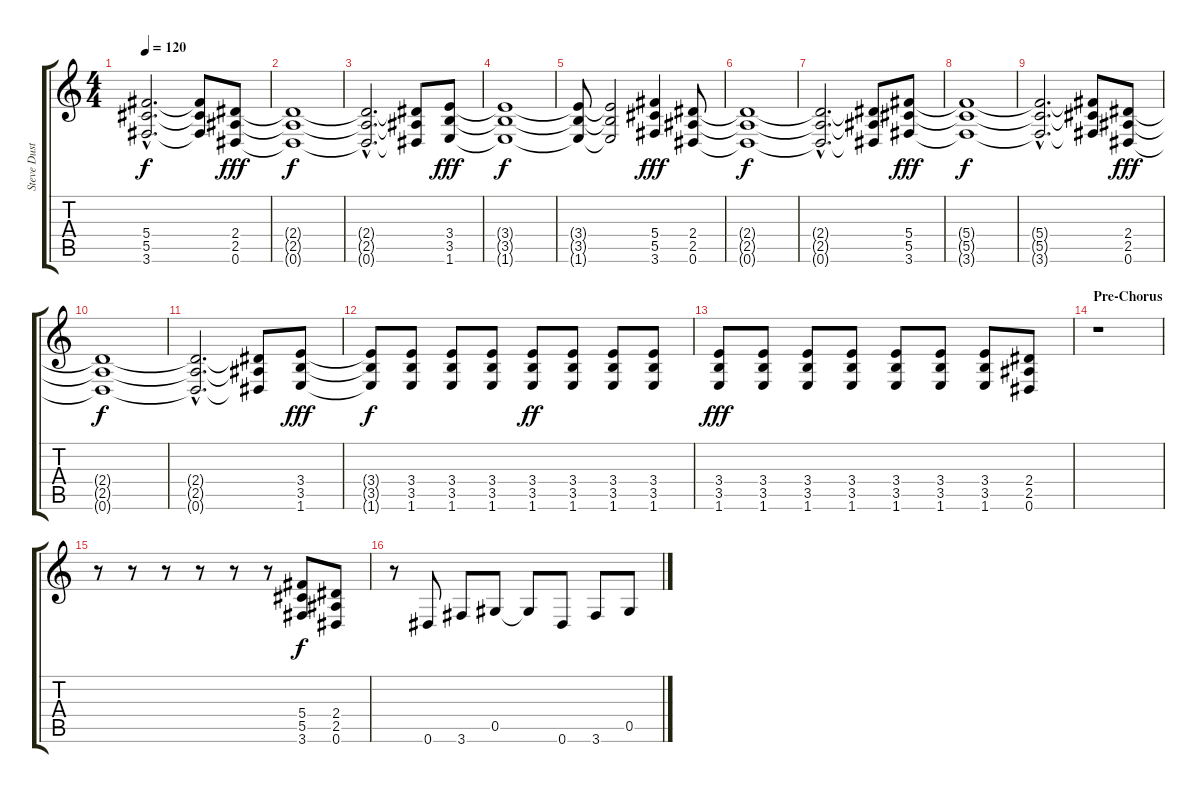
\track ("Steve Dustaine" "Steve Dust") {instrument distortionguitar}
\staff {score tabs}
\tuning (Eb4 Bb3 Gb3 Db3 Ab2 Eb2) {hide}
\ts (4 4)
\tempo 120
\clef g2
\ks c
(5.4{hac t} 5.5{hac t} 3.6{hac t}).2{d dy f} (5.4{t} 5.5{t} 3.6{t}).8 (2.4 2.5 0.6).8{dy fff} |
(2.4{t} 2.5{t} 0.6{t}).1{dy f} |
(2.4{hac t} 2.5{hac t} 0.6{hac t}).2{d} (2.4{t} 2.5{t} 0.6{t}).8 (3.4 3.5 1.6).8{dy fff} |
(3.4{t} 3.5{t} 1.6{t}).1{dy f} |
(3.4{t} 3.5{t} 1.6{t}).8 (3.4{t} 3.5{t} 1.6{t}).2 (5.4 5.5 3.6).4{dy fff} (2.4 2.5 0.6).8 |
(2.4{t} 2.5{t} 0.6{t}).1{dy f} |
(2.4{hac t} 2.5{hac t} 0.6{hac t}).2{d} (2.4{t} 2.5{t} 0.6{t}).8 (5.4 5.5 3.6).8{dy fff} |
(5.4{t} 5.5{t} 3.6{t}).1{dy f} |
(5.4{hac t} 5.5{hac t} 3.6{hac t}).2{d} (5.4{t} 5.5{t} 3.6{t}).8 (2.4 2.5 0.6).8{dy fff} |
(2.4{t} 2.5{t} 0.6{t}).1{dy f} |
(2.4{hac t} 2.5{hac t} 0.6{hac t}).2{d} (2.4{t} 2.5{t} 0.6{t}).8 (3.4 3.5 1.6).8{dy fff} |
(3.4{t} 3.5{t} 1.6{t}).8{dy f} (3.4 3.5 1.6).8 (3.4 3.5 1.6).8 (3.4 3.5 1.6).8 (3.4 3.5 1.6).8{dy ff} (3.4 3.5 1.6).8 (3.4 3.5 1.6).8 (3.4 3.5 1.6).8 |
(3.4 3.5 1.6).8{dy fff} (3.4 3.5 1.6).8 (3.4 3.5 1.6).8 (3.4 3.5 1.6).8 (3.4 3.5 1.6).8 (3.4 3.5 1.6).8 (3.4 3.5 1.6).8 (2.4 2.5 0.6).8 |
\section ("" "Pre-Chorus")
r.1 |
r.8 r.8 r.8 r.8 r.8 r.8 (5.4 5.5 3.6).8{dy f} (2.4 2.5 0.6).8 |
r.8 0.6.8 3.6.8 0.5.8 0.5{t}.8 0.6.8 3.6.8 0.5.8
